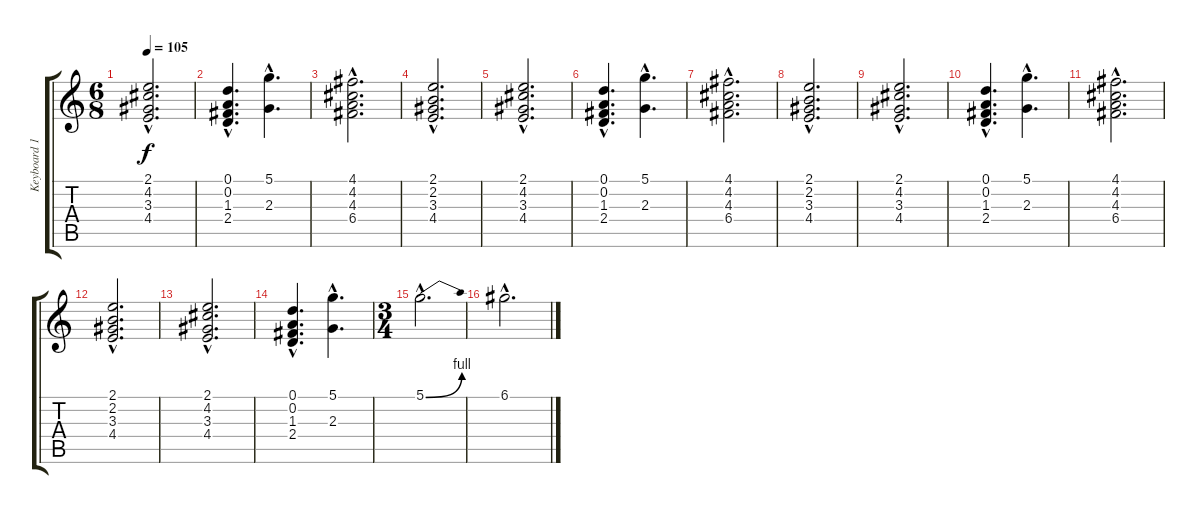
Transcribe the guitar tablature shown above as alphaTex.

\track ("Keyboard 1" "Keyboard 1") {instrument distortionguitar}
\staff {score tabs}
\tuning (D4 A3 F3 C3 G2 D2) {hide}
\ts (6 8)
\tempo 105
\clef g2
\ks c
(2.1{hac} 4.2{hac} 3.3{hac} 4.4{hac}).2{d dy f} |
(0.1{hac} 0.2{hac} 1.3{hac} 2.4{hac}).4{d} (5.1{hac} 2.3{hac}).4{d} |
(4.1{hac} 4.2{hac} 4.3{hac} 6.4{hac}).2{d volume 9 instrument choiraahs} |
(2.1{hac} 2.2{hac} 3.3{hac} 4.4{hac}).2{d} |
(2.1{hac} 4.2{hac} 3.3{hac} 4.4{hac}).2{d} |
(0.1{hac} 0.2{hac} 1.3{hac} 2.4{hac}).4{d} (5.1{hac} 2.3{hac}).4{d} |
(4.1{hac} 4.2{hac} 4.3{hac} 6.4{hac}).2{d volume 9 instrument choiraahs} |
(2.1{hac} 2.2{hac} 3.3{hac} 4.4{hac}).2{d} |
(2.1{hac} 4.2{hac} 3.3{hac} 4.4{hac}).2{d} |
(0.1{hac} 0.2{hac} 1.3{hac} 2.4{hac}).4{d} (5.1{hac} 2.3{hac}).4{d} |
(4.1{hac} 4.2{hac} 4.3{hac} 6.4{hac}).2{d volume 9 instrument choiraahs} |
(2.1{hac} 2.2{hac} 3.3{hac} 4.4{hac}).2{d} |
(2.1{hac} 4.2{hac} 3.3{hac} 4.4{hac}).2{d} |
(0.1{hac} 0.2{hac} 1.3{hac} 2.4{hac}).4{d} (5.1{hac} 2.3{hac}).4{d} |
\ts (3 4)
5.1{be (bend 0 0 60 4) hac}.2{d volume 13 instrument distortionguitar} |
6.1{hac}.2{d}
